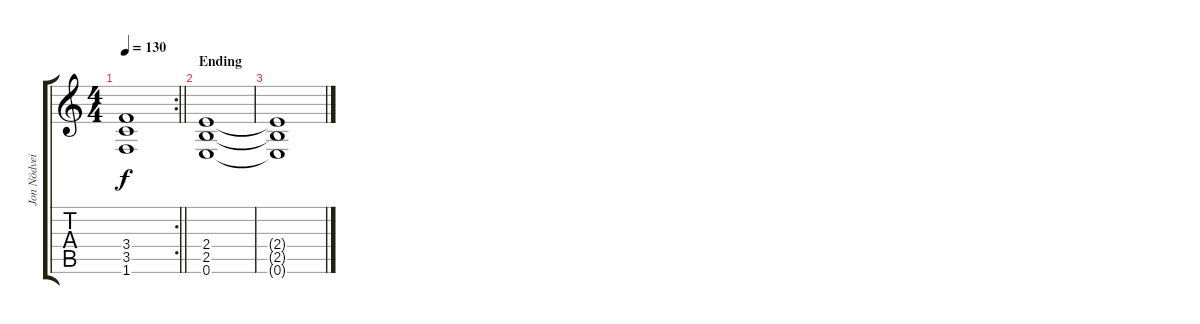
\track ("Jon Nödveidt" "Jon Nödvei") {instrument distortionguitar}
\staff {score tabs}
\tuning (E4 B3 G3 D3 A2 E2) {hide}
\rc 2
\ts (4 4)
\tempo 130
\clef g2
\barLineRight lightlight
\ks c
(3.4 3.5 1.6).1{dy f} |
\section ("" "Ending")
(2.4 2.5 0.6).1 |
(2.4{t} 2.5{t} 0.6{t}).1
